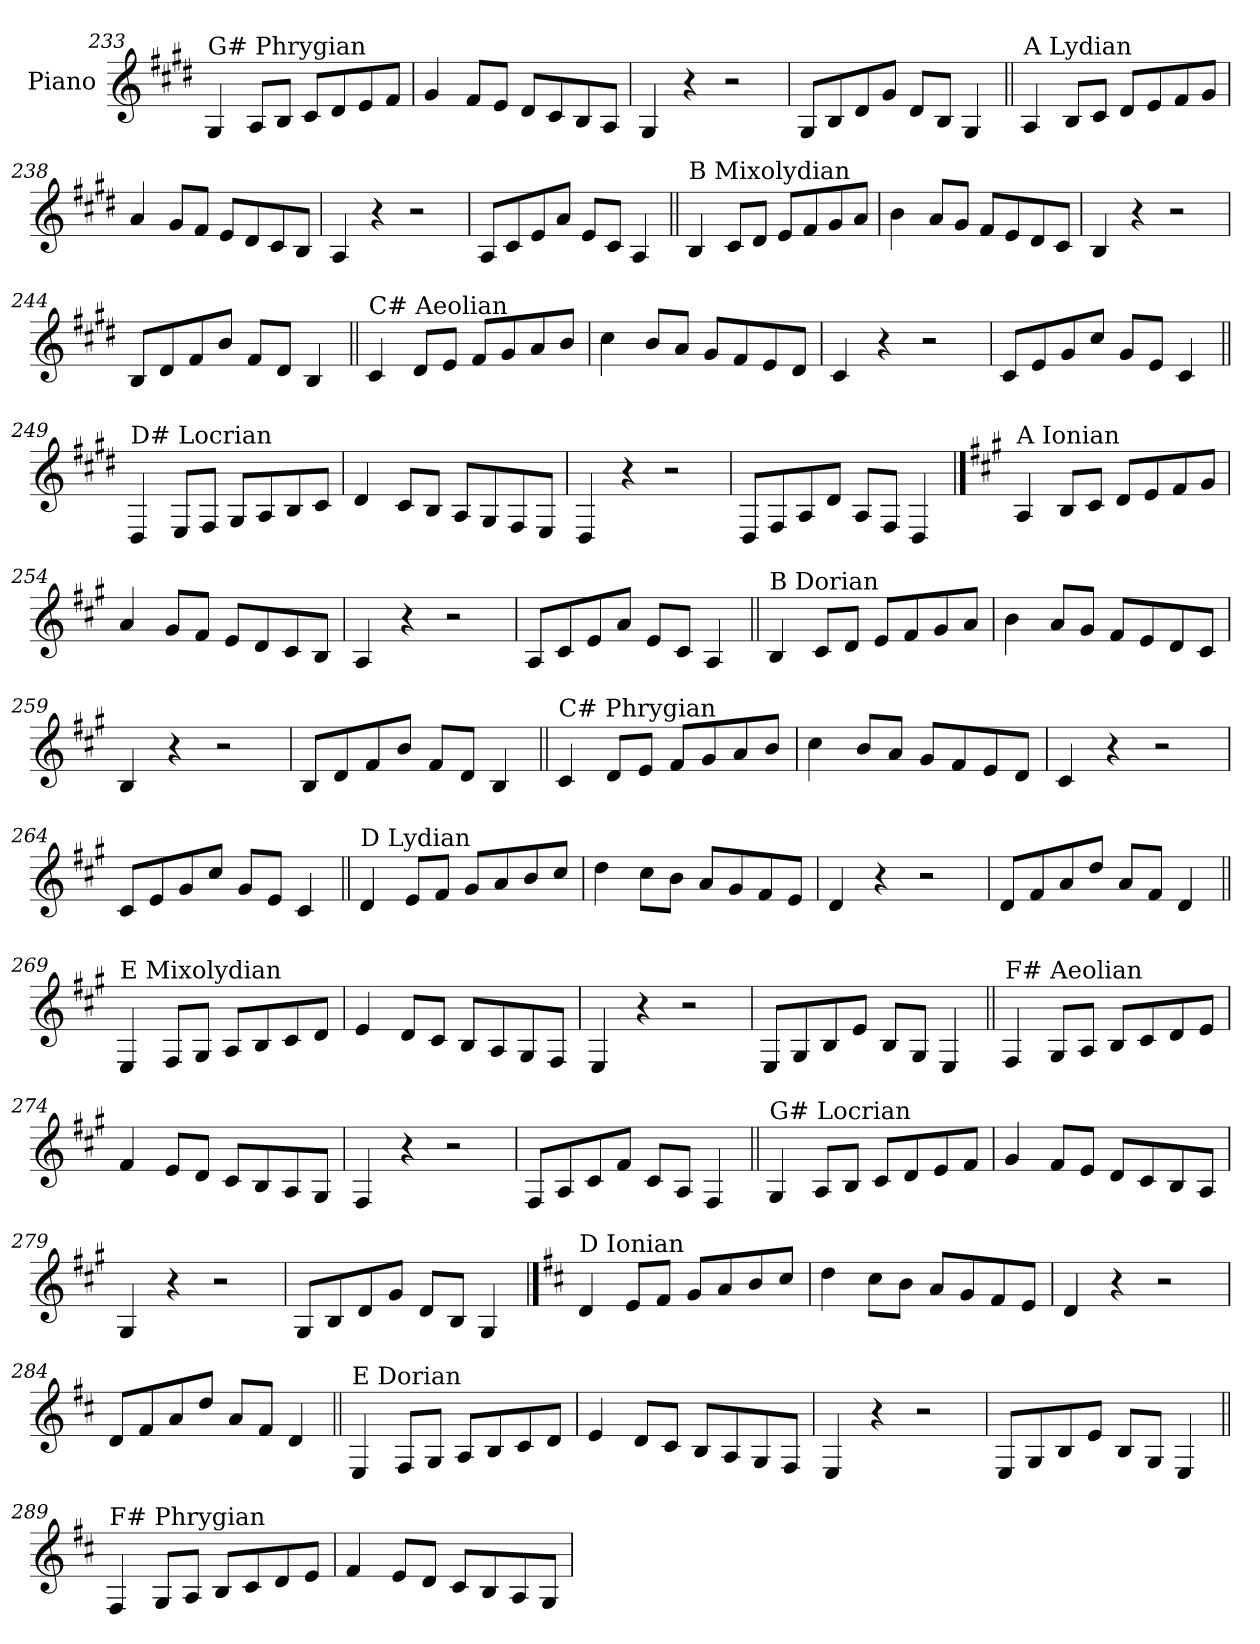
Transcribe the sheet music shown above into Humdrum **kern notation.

**kern
*part1
*staff1
*I"Piano
*I'Pno.
!!LO:LB:g=z
*clefG2
*k[f#c#g#d#]
=233
!LO:TX:a:t=G# Phrygian
4G#/
8A/L
8B/J
8c#/L
8d#/
8e/
8f#/J
=234
4g#/
8f#/L
8e/J
8d#/L
8c#/
8B/
8A/J
=235
4G#/
4r
2r
=236
8G#/L
8B/
8d#/
8g#/J
8d#/L
8B/J
4G#/
!!LO:LB:g=z
=237||
!LO:TX:a:t=A Lydian
4A/
8B/L
8c#/J
8d#/L
8e/
8f#/
8g#/J
=238
4a/
8g#/L
8f#/J
8e/L
8d#/
8c#/
8B/J
=239
4A/
4r
2r
=240
8A/L
8c#/
8e/
8a/J
8e/L
8c#/J
4A/
!!LO:LB:g=z
=241||
!LO:TX:a:t=B Mixolydian
4B/
8c#/L
8d#/J
8e/L
8f#/
8g#/
8a/J
=242
4b\
8a/L
8g#/J
8f#/L
8e/
8d#/
8c#/J
=243
4B/
4r
2r
=244
8B/L
8d#/
8f#/
8b/J
8f#/L
8d#/J
4B/
!!LO:LB:g=z
=245||
!LO:TX:a:t=C# Aeolian
4c#/
8d#/L
8e/J
8f#/L
8g#/
8a/
8b/J
=246
4cc#\
8b/L
8a/J
8g#/L
8f#/
8e/
8d#/J
=247
4c#/
4r
2r
=248
8c#/L
8e/
8g#/
8cc#/J
8g#/L
8e/J
4c#/
!!LO:LB:g=z
=249||
!LO:TX:a:t=D# Locrian
4D#/
8E/L
8F#/J
8G#/L
8A/
8B/
8c#/J
=250
4d#/
8c#/L
8B/J
8A/L
8G#/
8F#/
8E/J
=251
4D#/
4r
2r
=252
8D#/L
8F#/
8A/
8d#/J
8A/L
8F#/J
4D#/
!!LO:PB:g=z
==253
*k[f#c#g#]
!LO:TX:a:t=A Ionian
4A/
8B/L
8c#/J
8d/L
8e/
8f#/
8g#/J
=254
4a/
8g#/L
8f#/J
8e/L
8d/
8c#/
8B/J
=255
4A/
4r
2r
=256
8A/L
8c#/
8e/
8a/J
8e/L
8c#/J
4A/
!!LO:LB:g=z
=257||
!LO:TX:a:t=B Dorian
4B/
8c#/L
8d/J
8e/L
8f#/
8g#/
8a/J
=258
4b\
8a/L
8g#/J
8f#/L
8e/
8d/
8c#/J
=259
4B/
4r
2r
=260
8B/L
8d/
8f#/
8b/J
8f#/L
8d/J
4B/
!!LO:LB:g=z
=261||
!LO:TX:a:t=C# Phrygian
4c#/
8d/L
8e/J
8f#/L
8g#/
8a/
8b/J
=262
4cc#\
8b/L
8a/J
8g#/L
8f#/
8e/
8d/J
=263
4c#/
4r
2r
=264
8c#/L
8e/
8g#/
8cc#/J
8g#/L
8e/J
4c#/
!!LO:LB:g=z
=265||
!LO:TX:a:t=D Lydian
4d/
8e/L
8f#/J
8g#/L
8a/
8b/
8cc#/J
=266
4dd\
8cc#\L
8b\J
8a/L
8g#/
8f#/
8e/J
=267
4d/
4r
2r
=268
8d/L
8f#/
8a/
8dd/J
8a/L
8f#/J
4d/
!!LO:LB:g=z
=269||
!LO:TX:a:t=E Mixolydian
4E/
8F#/L
8G#/J
8A/L
8B/
8c#/
8d/J
=270
4e/
8d/L
8c#/J
8B/L
8A/
8G#/
8F#/J
=271
4E/
4r
2r
=272
8E/L
8G#/
8B/
8e/J
8B/L
8G#/J
4E/
!!LO:LB:g=z
=273||
!LO:TX:a:t=F# Aeolian
4F#/
8G#/L
8A/J
8B/L
8c#/
8d/
8e/J
=274
4f#/
8e/L
8d/J
8c#/L
8B/
8A/
8G#/J
=275
4F#/
4r
2r
=276
8F#/L
8A/
8c#/
8f#/J
8c#/L
8A/J
4F#/
!!LO:LB:g=z
=277||
!LO:TX:a:t=G# Locrian
4G#/
8A/L
8B/J
8c#/L
8d/
8e/
8f#/J
=278
4g#/
8f#/L
8e/J
8d/L
8c#/
8B/
8A/J
=279
4G#/
4r
2r
=280
8G#/L
8B/
8d/
8g#/J
8d/L
8B/J
4G#/
!!LO:PB:g=z
==281
*k[f#c#]
!LO:TX:a:t=D Ionian
4d/
8e/L
8f#/J
8g/L
8a/
8b/
8cc#/J
=282
4dd\
8cc#\L
8b\J
8a/L
8g/
8f#/
8e/J
=283
4d/
4r
2r
=284
8d/L
8f#/
8a/
8dd/J
8a/L
8f#/J
4d/
!!LO:LB:g=z
=285||
!LO:TX:a:t=E Dorian
4E/
8F#/L
8G/J
8A/L
8B/
8c#/
8d/J
=286
4e/
8d/L
8c#/J
8B/L
8A/
8G/
8F#/J
=287
4E/
4r
2r
=288
8E/L
8G/
8B/
8e/J
8B/L
8G/J
4E/
!!LO:LB:g=z
=289||
!LO:TX:a:t=F# Phrygian
4F#/
8G/L
8A/J
8B/L
8c#/
8d/
8e/J
=290
4f#/
8e/L
8d/J
8c#/L
8B/
8A/
8G/J
=
*-
